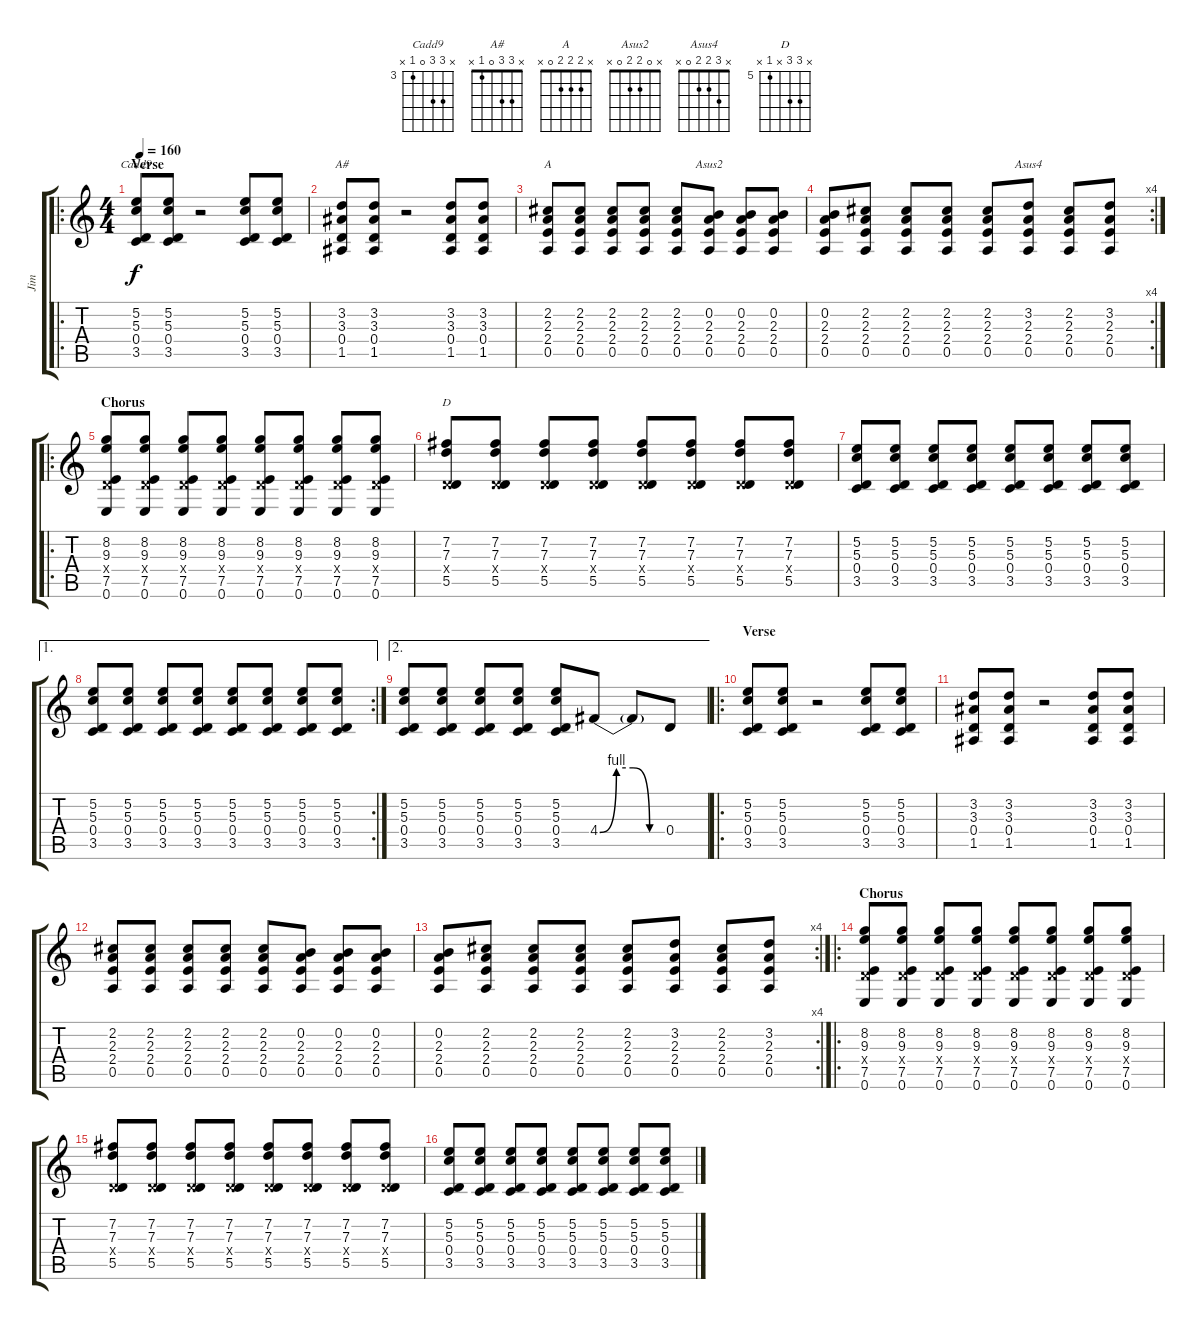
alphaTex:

\track ("Jim" "Jim") {instrument overdrivenguitar}
\staff {score tabs}
\tuning (E4 B3 G3 D3 A2 E2) {hide}
\chord ("Cadd9" x 5 5 0 3 x) {firstfret 3}
\chord ("A#" x 3 3 0 1 x)
\chord ("A" x 2 2 2 0 x)
\chord ("Asus2" x 0 2 2 0 x)
\chord ("Asus4" x 3 2 2 0 x)
\chord ("D" x 7 7 x 5 x) {firstfret 5}
\ro
\ts (4 4)
\section ("" "Verse")
\tempo 160
\clef g2
\ks c
(5.2 5.3 0.4 3.5).8{ch "Cadd9" dy f instrument overdrivenguitar} (5.2 5.3 0.4 3.5).8 r.2 (5.2 5.3 0.4 3.5).8 (5.2 5.3 0.4 3.5).8 |
(3.2 3.3 0.4 1.5).8{ch "A#"} (3.2 3.3 0.4 1.5).8 r.2 (3.2 3.3 0.4 1.5).8 (3.2 3.3 0.4 1.5).8 |
(2.2 2.3 2.4 0.5).8{ch "A"} (2.2 2.3 2.4 0.5).8 (2.2 2.3 2.4 0.5).8 (2.2 2.3 2.4 0.5).8 (2.2 2.3 2.4 0.5).8 (0.2 2.3 2.4 0.5).8{ch "Asus2"} (0.2 2.3 2.4 0.5).8 (0.2 2.3 2.4 0.5).8 |
\rc 4
(0.2 2.3 2.4 0.5).8 (2.2 2.3 2.4 0.5).8 (2.2 2.3 2.4 0.5).8 (2.2 2.3 2.4 0.5).8 (2.2 2.3 2.4 0.5).8 (3.2 2.3 2.4 0.5).8{ch "Asus4"} (2.2 2.3 2.4 0.5).8 (3.2 2.3 2.4 0.5).8 |
\ro
\section ("" "Chorus")
(8.2 9.3 0.4{x} 7.5 0.6).8 (8.2 9.3 0.4{x} 7.5 0.6).8 (8.2 9.3 0.4{x} 7.5 0.6).8 (8.2 9.3 0.4{x} 7.5 0.6).8 (8.2 9.3 0.4{x} 7.5 0.6).8 (8.2 9.3 0.4{x} 7.5 0.6).8 (8.2 9.3 0.4{x} 7.5 0.6).8 (8.2 9.3 0.4{x} 7.5 0.6).8 |
(7.2 7.3 0.4{x} 5.5).8{ch "D"} (7.2 7.3 0.4{x} 5.5).8 (7.2 7.3 0.4{x} 5.5).8 (7.2 7.3 0.4{x} 5.5).8 (7.2 7.3 0.4{x} 5.5).8 (7.2 7.3 0.4{x} 5.5).8 (7.2 7.3 0.4{x} 5.5).8 (7.2 7.3 0.4{x} 5.5).8 |
(5.2 5.3 0.4 3.5).8 (5.2 5.3 0.4 3.5).8 (5.2 5.3 0.4 3.5).8 (5.2 5.3 0.4 3.5).8 (5.2 5.3 0.4 3.5).8 (5.2 5.3 0.4 3.5).8 (5.2 5.3 0.4 3.5).8 (5.2 5.3 0.4 3.5).8 |
\ae 1
\rc 2
(5.2 5.3 0.4 3.5).8 (5.2 5.3 0.4 3.5).8 (5.2 5.3 0.4 3.5).8 (5.2 5.3 0.4 3.5).8 (5.2 5.3 0.4 3.5).8 (5.2 5.3 0.4 3.5).8 (5.2 5.3 0.4 3.5).8 (5.2 5.3 0.4 3.5).8 |
\ae 2
(5.2 5.3 0.4 3.5).8 (5.2 5.3 0.4 3.5).8 (5.2 5.3 0.4 3.5).8 (5.2 5.3 0.4 3.5).8 (5.2 5.3 0.4 3.5).8 4.4{be (custom 0 0 15 4 30 4 45 0 60 0)}.8 4.4{t}.8 0.4.8 |
\ro
\section ("" "Verse")
(5.2 5.3 0.4 3.5).8 (5.2 5.3 0.4 3.5).8 r.2 (5.2 5.3 0.4 3.5).8 (5.2 5.3 0.4 3.5).8 |
(3.2 3.3 0.4 1.5).8 (3.2 3.3 0.4 1.5).8 r.2 (3.2 3.3 0.4 1.5).8 (3.2 3.3 0.4 1.5).8 |
(2.2 2.3 2.4 0.5).8 (2.2 2.3 2.4 0.5).8 (2.2 2.3 2.4 0.5).8 (2.2 2.3 2.4 0.5).8 (2.2 2.3 2.4 0.5).8 (0.2 2.3 2.4 0.5).8 (0.2 2.3 2.4 0.5).8 (0.2 2.3 2.4 0.5).8 |
\rc 4
(0.2 2.3 2.4 0.5).8 (2.2 2.3 2.4 0.5).8 (2.2 2.3 2.4 0.5).8 (2.2 2.3 2.4 0.5).8 (2.2 2.3 2.4 0.5).8 (3.2 2.3 2.4 0.5).8 (2.2 2.3 2.4 0.5).8 (3.2 2.3 2.4 0.5).8 |
\ro
\section ("" "Chorus")
(8.2 9.3 0.4{x} 7.5 0.6).8 (8.2 9.3 0.4{x} 7.5 0.6).8 (8.2 9.3 0.4{x} 7.5 0.6).8 (8.2 9.3 0.4{x} 7.5 0.6).8 (8.2 9.3 0.4{x} 7.5 0.6).8 (8.2 9.3 0.4{x} 7.5 0.6).8 (8.2 9.3 0.4{x} 7.5 0.6).8 (8.2 9.3 0.4{x} 7.5 0.6).8 |
(7.2 7.3 0.4{x} 5.5).8 (7.2 7.3 0.4{x} 5.5).8 (7.2 7.3 0.4{x} 5.5).8 (7.2 7.3 0.4{x} 5.5).8 (7.2 7.3 0.4{x} 5.5).8 (7.2 7.3 0.4{x} 5.5).8 (7.2 7.3 0.4{x} 5.5).8 (7.2 7.3 0.4{x} 5.5).8 |
(5.2 5.3 0.4 3.5).8 (5.2 5.3 0.4 3.5).8 (5.2 5.3 0.4 3.5).8 (5.2 5.3 0.4 3.5).8 (5.2 5.3 0.4 3.5).8 (5.2 5.3 0.4 3.5).8 (5.2 5.3 0.4 3.5).8 (5.2 5.3 0.4 3.5).8
